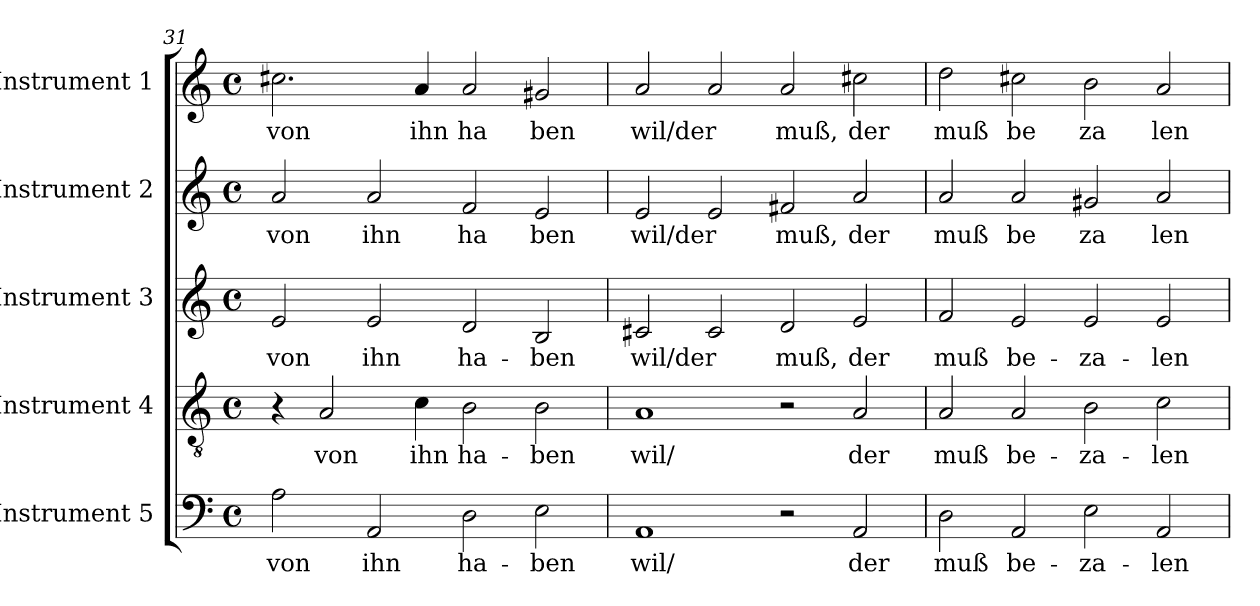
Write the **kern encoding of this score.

**kern	**text	**kern	**text	**kern	**text	**kern	**text	**kern	**text
*part5	*part5	*part4	*part4	*part3	*part3	*part2	*part2	*part1	*part1
*staff5	*staff5	*staff4	*staff4	*staff3	*staff3	*staff2	*staff2	*staff1	*staff1
*I"Instrument 5	*	*I"Instrument 4	*	*I"Instrument 3	*	*I"Instrument 2	*	*I"Instrument 1	*
*clefF4	*	*clefGv2	*	*clefG2	*	*clefG2	*	*clefG2	*
*M4/4	*	*M4/4	*	*M4/4	*	*M4/4	*	*M4/4	*
*met(c)	*	*met(c)	*	*met(c)	*	*met(c)	*	*met(c)	*
=31	=31	=31	=31	=31	=31	=31	=31	=31	=31
!	!LO:LY:b:cj	!	!	!	!LO:LY:b:cj	!	!LO:LY:b:cj	!	!LO:LY:b:cj
2A\	von	4r	.	2e/	von	2a/	von	2.cc#\	von
!	!	!	!LO:LY:b:cj	!	!	!	!	!	!
.	.	2A/	von	.	.	.	.	.	.
!	!LO:LY:b:cj	!	!	!	!LO:LY:b:cj	!	!LO:LY:b:cj	!	!
2AA/	ihn	.	.	2e/	ihn	2a/	ihn	.	.
!	!	!	!LO:LY:b:cj	!	!	!	!	!	!LO:LY:b:cj
.	.	4c\	ihn	.	.	.	.	4a/	ihn
!	!LO:LY:b:cj	!	!LO:LY:b:cj	!	!LO:LY:b:cj	!	!LO:LY:b:cj	!	!LO:LY:b:cj
2D\	ha-	2B\	ha-	2d/	ha-	2f/	ha	2a/	ha
!	!LO:LY:b:cj	!	!LO:LY:b:cj	!	!LO:LY:b:cj	!	!LO:LY:b:cj	!	!LO:LY:b:cj
2E\	-ben	2B\	-ben	2B/	-ben	2e/	ben	2g#/	ben
=32	=32	=32	=32	=32	=32	=32	=32	=32	=32
!	!LO:LY:b:cj	!	!LO:LY:b:cj	!	!LO:LY:b	!	!LO:LY:b	!	!LO:LY:b
1AA	wil/	1A	wil/	2c#X/	wil/der	2e/	wil/der	2a/	wil/der
.	.	.	.	2c#/	.	2e/	.	2a/	.
!	!	!	!	!	!LO:LY:b:cj	!	!LO:LY:b:cj	!	!LO:LY:b:cj
2r	.	2r	.	2d/	muß,	2f#X/	muß,	2a/	muß,
!	!LO:LY:b:cj	!	!LO:LY:b:cj	!	!LO:LY:b:cj	!	!LO:LY:b:cj	!	!LO:LY:b:cj
2AA/	der	2A/	der	2e/	der	2a/	der	2cc#X\	der
=33	=33	=33	=33	=33	=33	=33	=33	=33	=33
!	!LO:LY:b:cj	!	!LO:LY:b:cj	!	!LO:LY:b:cj	!	!LO:LY:b:cj	!	!LO:LY:b:cj
2D\	muß	2A/	muß	2f/	muß	2a/	muß	2dd\	muß
!	!LO:LY:b:cj	!	!LO:LY:b:cj	!	!LO:LY:b:cj	!	!LO:LY:b:cj	!	!LO:LY:b:cj
2AA/	be-	2A/	be-	2e/	be-	2a/	be	2cc#\	be
!	!LO:LY:b:cj	!	!LO:LY:b:cj	!	!LO:LY:b:cj	!	!LO:LY:b:cj	!	!LO:LY:b:cj
2E\	-za-	2B\	-za-	2e/	-za-	2g#X/	za	2b\	za
!	!LO:LY:b:cj	!	!LO:LY:b:cj	!	!LO:LY:b:cj	!	!LO:LY:b:cj	!	!LO:LY:b:cj
2AA/	-len	2c\	-len	2e/	-len	2a/	len	2a/	len
=	=	=	=	=	=	=	=	=	=
*-	*-	*-	*-	*-	*-	*-	*-	*-	*-
